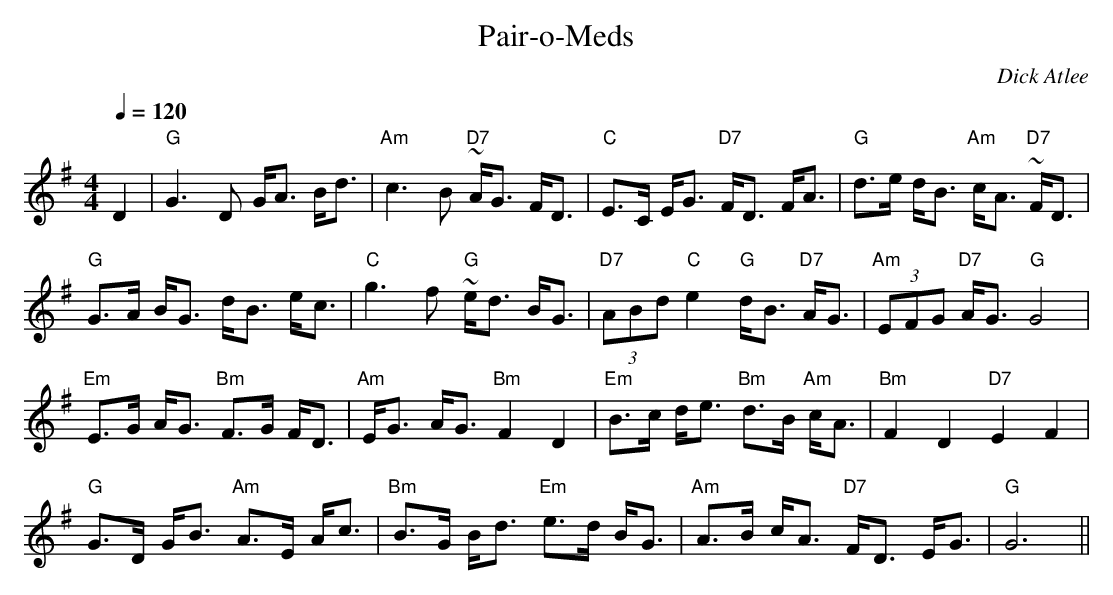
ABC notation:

X:1
T:Pair-o-Meds
M:4/4
L:1/8
Q:1/4=120
C:Dick Atlee
K:G
D2 | "G" G3 D G<A B<d | "Am" c3 B "D7" ~A<G F<D |
"C" E>C E<G "D7" F<D F<A | "G" d>e d<B "Am" c<A "D7" ~F<D | !
"G" G>A B<G d<B e<c | "C" g3 f "G" ~e<d B<G |
"D7" (3ABd "C" e2 "G"d<B "D7" A<G | "Am" (3EFG "D7" A<G "G" G4 | !
"Em" E>G A<G "Bm" F>G F<D | "Am" E<G A<G "Bm" F2 D2 |
"Em" B>c d<e "Bm" d>B "Am" c<A | "Bm" F2 D2 "D7" E2 F2 |!
"G" G>D G<B "Am" A>E A<c | "Bm" B>G B<d "Em" e>d B<G |
"Am" A>B c<A "D7" F<D E<G | "G" G6 ||
